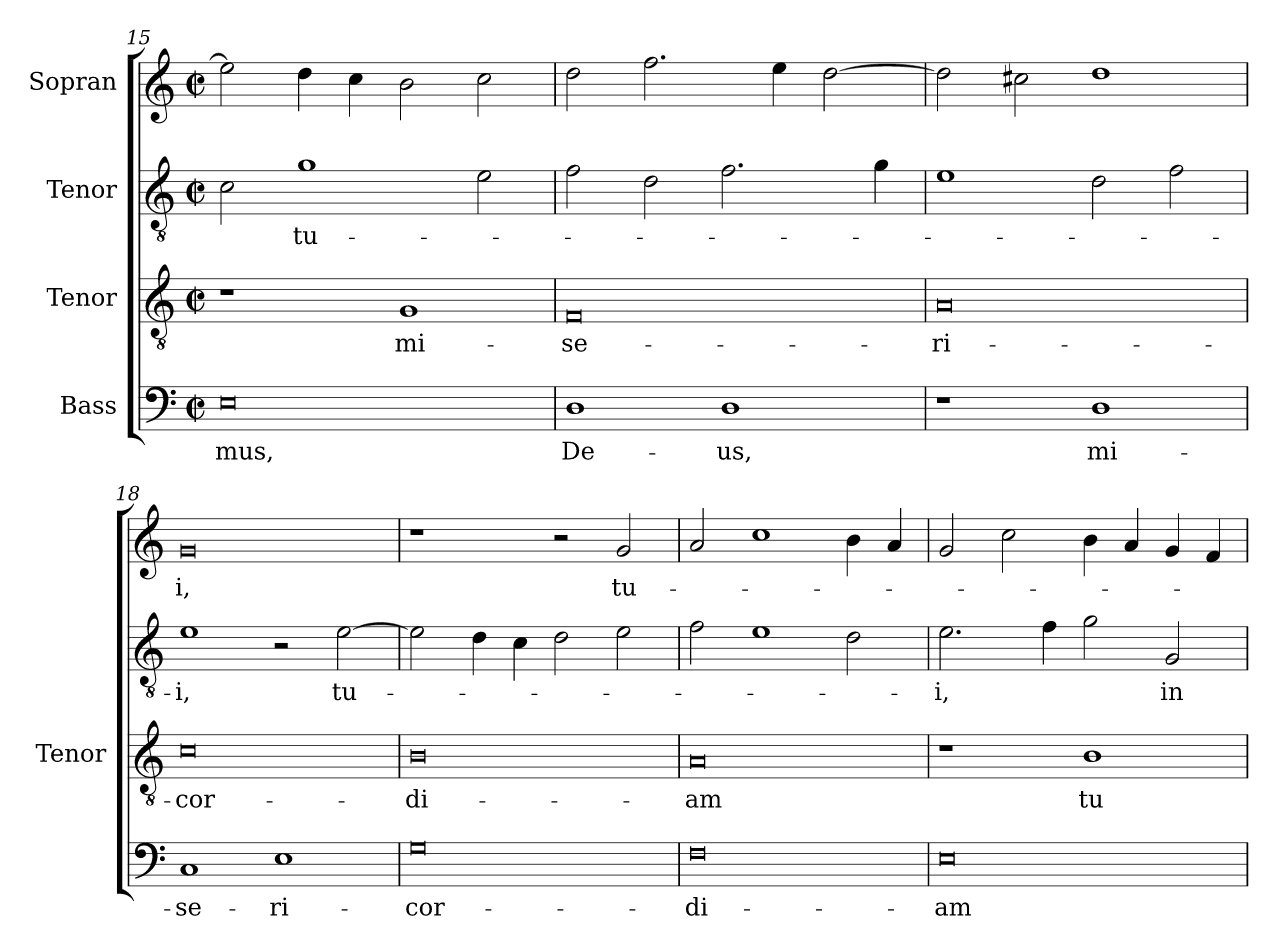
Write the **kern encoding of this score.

**kern	**text	**kern	**text	**kern	**text	**kern	**text
*part4	*part4	*part3	*part3	*part2	*part2	*part1	*part1
*staff4	*staff4	*staff3	*staff3	*staff2	*staff2	*staff1	*staff1
*I"Bass	*	*I"Tenor	*	*I"Tenor	*	*I"Sopran	*
*	*	*I'Tenor	*	*	*	*	*
!!LO:LB:g=z
*clefF4	*	*clefGv2	*	*clefGv2	*	*clefG2	*
*	*	*ITrd7c12	*	*ITrd7c12	*	*	*
*k[]	*	*k[]	*	*k[]	*	*k[]	*
*M2/2	*	*M2/2	*	*M2/2	*	*M2/2	*
*met(c|)	*	*met(c|)	*	*met(c|)	*	*met(c|)	*
=15	=15	=15	=15	=15	=15	=15	=15
!	!LO:LY:b:color=#000000	!	!	!	!	!	!
0Ei	-mus,	1r	.	2Ci\	.	2eei\]	.
!	!	!	!	!	!LO:LY:b:color=#000000	!	!
.	.	.	.	1Gi	tu-	4ddi\	.
.	.	.	.	.	.	4cci\	.
!	!	!	!LO:LY:b:color=#000000	!	!	!	!
.	.	1GGi	mi-	.	.	2bi\	.
.	.	.	.	2Ei\	.	2cci\	.
=16	=16	=16	=16	=16	=16	=16	=16
!	!LO:LY:b:color=#000000	!	!	!	!	!	!
!	!	!	!LO:LY:b:color=#000000	!	!	!	!
1Di	De-	0FFi	-se-	2Fi\	.	2ddi\	.
.	.	.	.	2Di\	.	2.ffi\	.
!	!LO:LY:b:color=#000000	!	!	!	!	!	!
1Di	-us,	.	.	2.Fi\	.	.	.
.	.	.	.	.	.	4eei\	.
.	.	.	.	.	.	[>2ddi\	.
.	.	.	.	4Gi\	.	.	.
=17	=17	=17	=17	=17	=17	=17	=17
!	!	!	!LO:LY:b:color=#000000	!	!	!	!
1r	.	0AAi	-ri-	1Ei	.	2ddi\]	.
.	.	.	.	.	.	2cc#Xi\	.
!	!LO:LY:b:color=#000000	!	!	!	!	!	!
1Di	mi-	.	.	2Di\	.	1ddi	.
.	.	.	.	2Fi\	.	.	.
=18	=18	=18	=18	=18	=18	=18	=18
!	!LO:LY:b:color=#000000	!	!	!	!	!	!
!	!	!	!LO:LY:b:color=#000000	!	!	!	!
!	!	!	!	!	!LO:LY:b:color=#000000	!	!
!	!	!	!	!	!	!	!LO:LY:b:color=#000000
1Ci	-se-	0Ci	-cor-	1Ei	-i,	0gi	-i,
!	!LO:LY:b:color=#000000	!	!	!	!	!	!
1Ei	-ri-	.	.	2r	.	.	.
!	!	!	!	!	!LO:LY:b:color=#000000	!	!
.	.	.	.	[>2Ei\	tu-	.	.
=19	=19	=19	=19	=19	=19	=19	=19
!	!LO:LY:b:color=#000000	!	!	!	!	!	!
!	!	!	!LO:LY:b:color=#000000	!	!	!	!
0Gi	-cor-	0BBi	-di-	2Ei\]	.	1r	.
.	.	.	.	4Di\	.	.	.
.	.	.	.	4Ci\	.	.	.
.	.	.	.	2Di\	.	2r	.
!	!	!	!	!	!	!	!LO:LY:b:color=#000000
.	.	.	.	2Ei\	.	2gi/	tu-
=20	=20	=20	=20	=20	=20	=20	=20
!	!LO:LY:b:color=#000000	!	!	!	!	!	!
!	!	!	!LO:LY:b:color=#000000	!	!	!	!
0Fi	-di-	0AAi	-am	2Fi\	.	2ai/	.
.	.	.	.	1Ei	.	1cci	.
.	.	.	.	2Di\	.	4bi\	.
.	.	.	.	.	.	4ai/	.
=21	=21	=21	=21	=21	=21	=21	=21
!	!LO:LY:b:color=#000000	!	!	!	!	!	!
!	!	!	!	!	!LO:LY:b:color=#000000	!	!
0Ei	-am	1r	.	2.Ei\	-i,	2gi/	.
.	.	.	.	.	.	2cci\	.
.	.	.	.	4Fi\	.	.	.
!	!	!	!LO:LY:b:color=#000000	!	!	!	!
.	.	1BBi	tu-	2Gi\	.	4bi\	.
.	.	.	.	.	.	4ai/	.
!	!	!	!	!	!LO:LY:b:color=#000000	!	!
.	.	.	.	2GGi/	in	4gi/	.
.	.	.	.	.	.	4fi/	.
=	=	=	=	=	=	=	=
*-	*-	*-	*-	*-	*-	*-	*-
